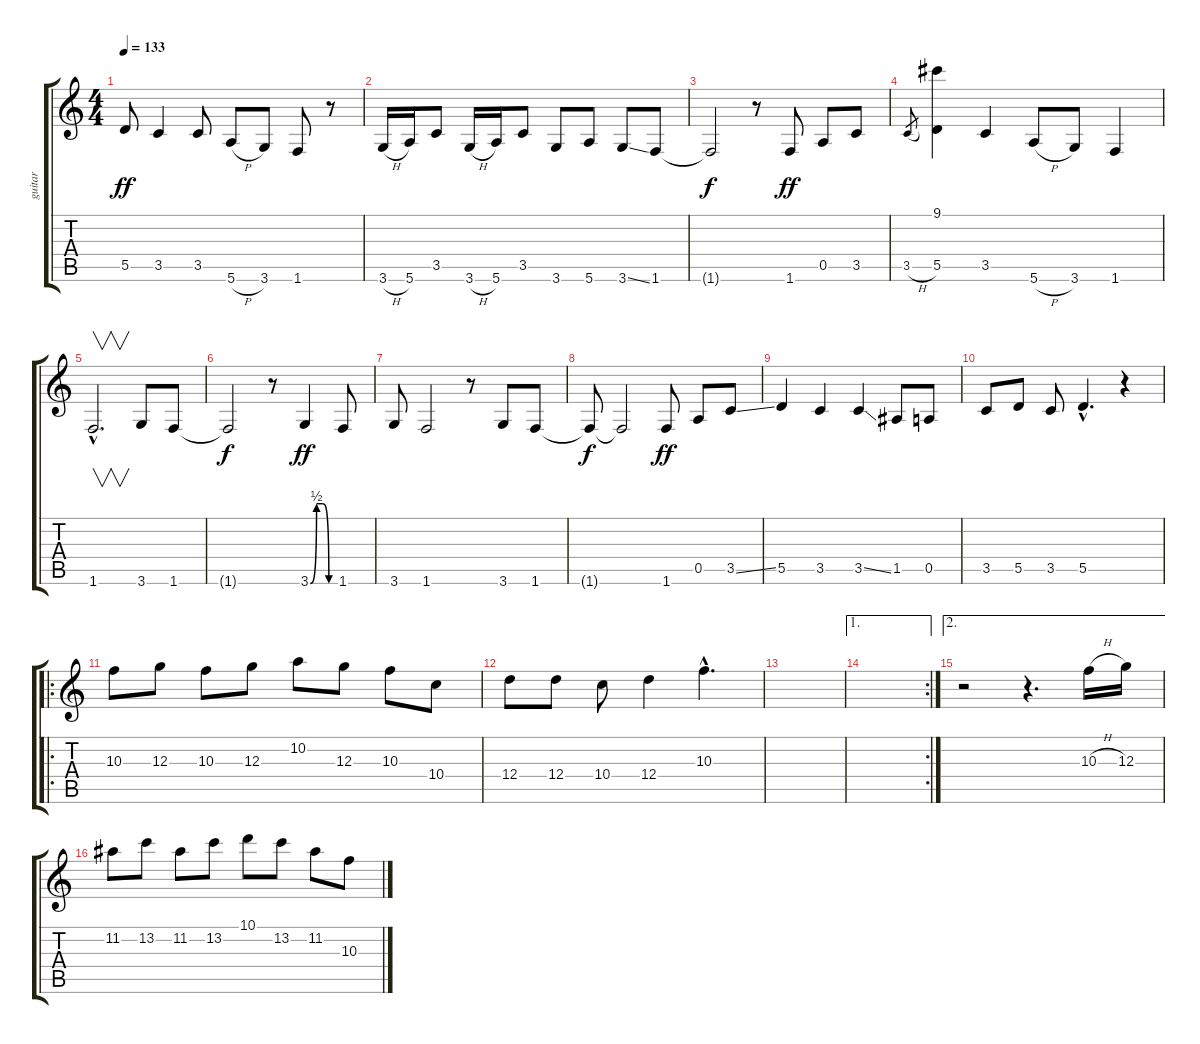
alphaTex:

\track ("guitar" "guitar") {instrument overdrivenguitar}
\staff {score tabs}
\tuning (E4 B3 G3 D3 A2 E2) {hide}
\ts (4 4)
\tempo 133
\clef g2
\ks c
5.5.8{dy ff} 3.5.4 3.5.8 5.6{h}.8 3.6.8 1.6.8 r.8 |
3.6{h}.16 5.6.16 3.5.8 3.6{h}.16 5.6.16 3.5.8 3.6.8 5.6.8 3.6{ss}.8 1.6.8 |
1.6{t}.2{dy f} r.8 1.6.8{dy ff} 0.5.8 3.5.8 |
3.5{h}.8{gr} (9.1 5.5).4 3.5.4 5.6{h}.8 3.6.8 1.6.4 |
1.6{hac}.2{v d} 3.6.8 1.6.8 |
1.6{t}.2{dy f} r.8 3.6{be (custom 0 0 15 2 30 2 45 0 60 0)}.4{dy ff} 1.6.8 |
3.6.8 1.6.2 r.8 3.6.8 1.6.8 |
1.6{t}.8{dy f} 1.6{t}.2 1.6.8{dy ff} 0.5.8 3.5{ss}.8 |
5.5.4 3.5.4 3.5{ss}.4 1.5.8 0.5.8 |
3.5.8 5.5.8 3.5.8 5.5{hac}.4{d} r.4 |
\ro
10.3.8 12.3.8 10.3.8 12.3.8 10.2.8 12.3.8 10.3.8 10.4.8 |
12.4.8 12.4.8 10.4.8 12.4.4 10.3{hac}.4{d} |
|
\ae 1
\rc 2
|
\ae 2
r.2 r.4{d} 10.3{h}.16 12.3.16 |
11.2.8 13.2.8 11.2.8 13.2.8 10.1.8 13.2.8 11.2.8 10.3.8
